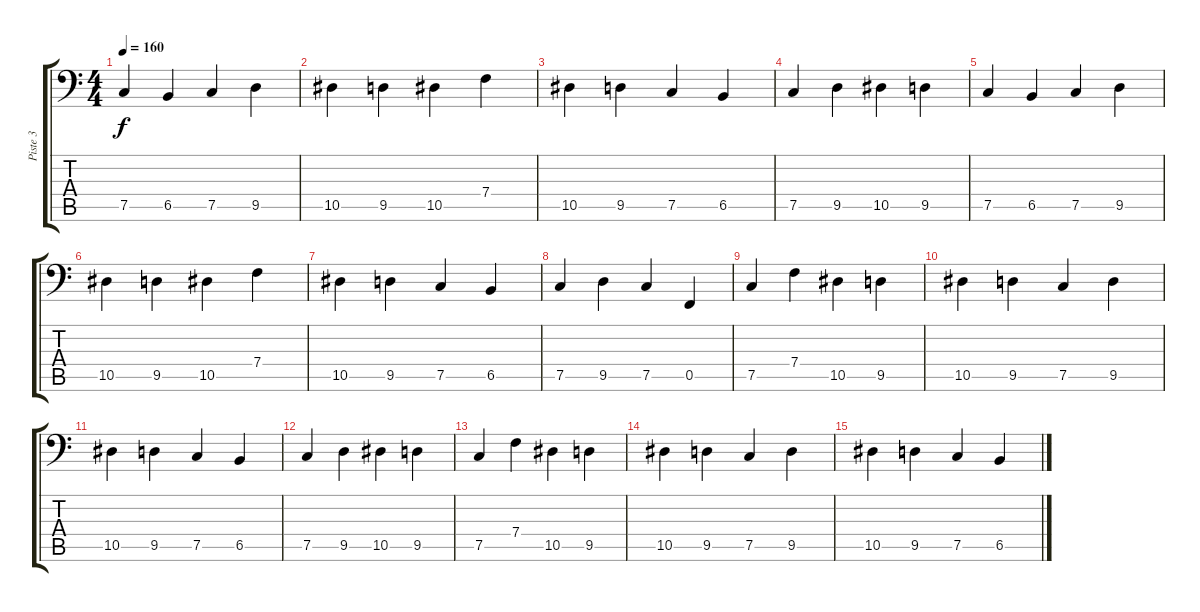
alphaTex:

\track ("Piste 3" "Piste 3") {instrument electricbassfinger}
\staff {score tabs}
\tuning (Db3 Ab2 Eb2 Bb1 F1 C1) {hide}
\ts (4 4)
\tempo 160
\clef f4
\ks c
7.5.4{dy f} 6.5.4 7.5.4 9.5.4 |
10.5.4 9.5.4 10.5.4 7.4.4 |
10.5.4 9.5.4 7.5.4 6.5.4 |
7.5.4 9.5.4 10.5.4 9.5.4 |
7.5.4 6.5.4 7.5.4 9.5.4 |
10.5.4 9.5.4 10.5.4 7.4.4 |
10.5.4 9.5.4 7.5.4 6.5.4 |
7.5.4 9.5.4 7.5.4 0.5.4 |
7.5.4 7.4.4 10.5.4 9.5.4 |
10.5.4 9.5.4 7.5.4 9.5.4 |
10.5.4 9.5.4 7.5.4 6.5.4 |
7.5.4 9.5.4 10.5.4 9.5.4 |
7.5.4 7.4.4 10.5.4 9.5.4 |
10.5.4 9.5.4 7.5.4 9.5.4 |
10.5.4 9.5.4 7.5.4 6.5.4
